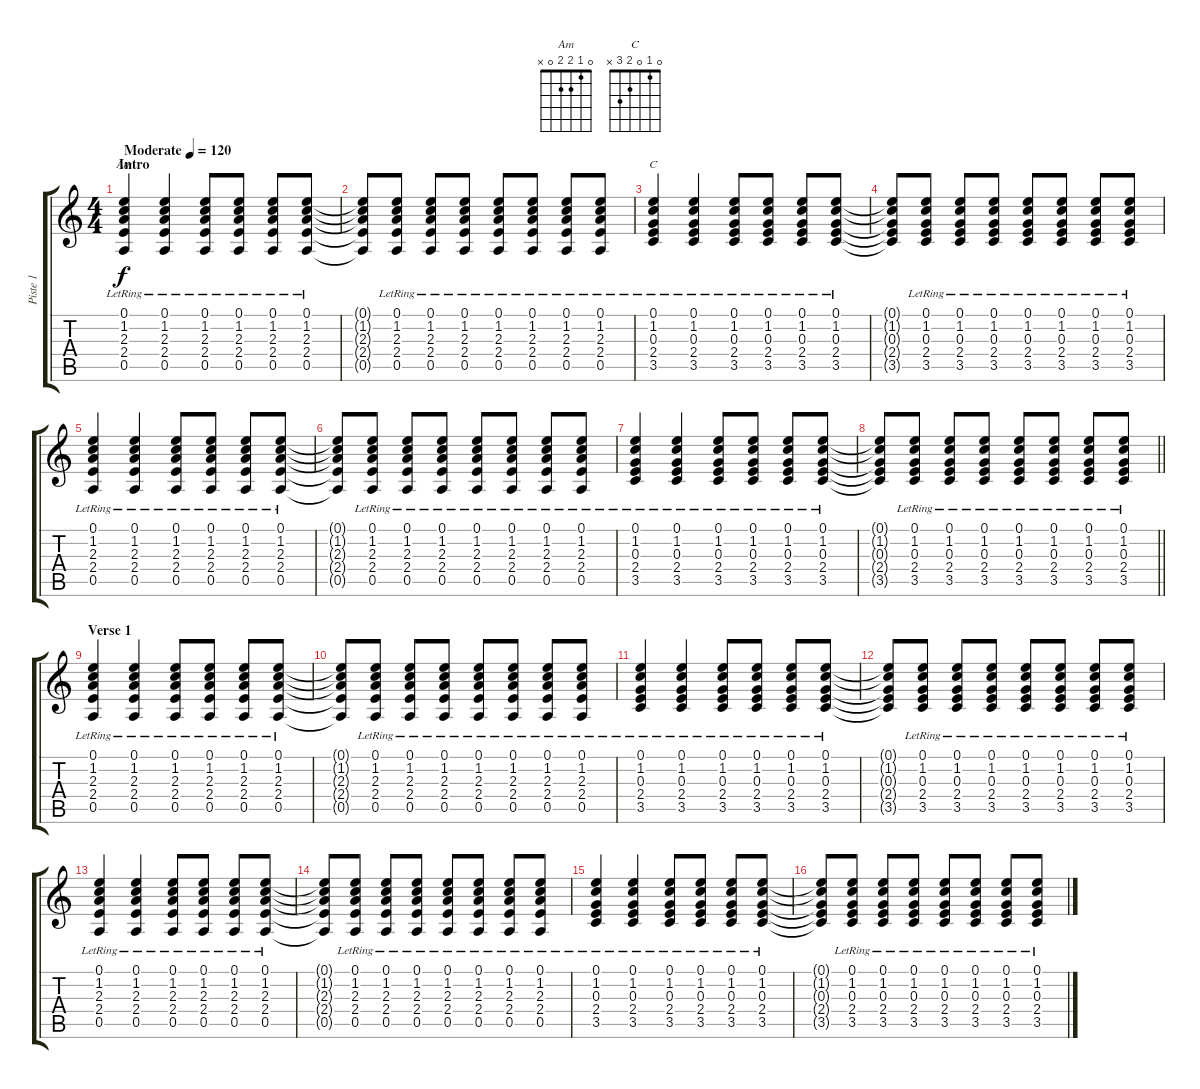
\track ("Piste 1" "Piste 1") {instrument acousticguitarsteel}
\staff {score tabs}
\tuning (E4 B3 G3 D3 A2 E2) {hide}
\chord ("Am" 0 1 2 2 0 x)
\chord ("C" 0 1 0 2 3 x)
\ts (4 4)
\section ("" "Intro")
\tempo (120 "Moderate")
\clef g2
\ks c
(0.1{lr} 1.2{lr} 2.3{lr} 2.4{lr} 0.5{lr}).4{ch "Am" dy f instrument acousticguitarsteel} (0.1{lr} 1.2{lr} 2.3{lr} 2.4{lr} 0.5{lr}).4 (0.1{lr} 1.2{lr} 2.3{lr} 2.4{lr} 0.5{lr}).8 (0.1{lr} 1.2{lr} 2.3{lr} 2.4{lr} 0.5{lr}).8 (0.1{lr} 1.2{lr} 2.3{lr} 2.4{lr} 0.5{lr}).8 (0.1{lr} 1.2{lr} 2.3{lr} 2.4{lr} 0.5{lr}).8 |
(0.1{t} 1.2{t} 2.3{t} 2.4{t} 0.5{t}).8 (0.1{lr} 1.2{lr} 2.3{lr} 2.4{lr} 0.5{lr}).8 (0.1{lr} 1.2{lr} 2.3{lr} 2.4{lr} 0.5{lr}).8 (0.1{lr} 1.2{lr} 2.3{lr} 2.4{lr} 0.5{lr}).8 (0.1{lr} 1.2{lr} 2.3{lr} 2.4{lr} 0.5{lr}).8 (0.1{lr} 1.2{lr} 2.3{lr} 2.4{lr} 0.5{lr}).8 (0.1{lr} 1.2{lr} 2.3{lr} 2.4{lr} 0.5{lr}).8 (0.1{lr} 1.2{lr} 2.3{lr} 2.4{lr} 0.5{lr}).8 |
(0.1{lr} 1.2{lr} 0.3{lr} 2.4{lr} 3.5{lr}).4{ch "C"} (0.1{lr} 1.2{lr} 0.3{lr} 2.4{lr} 3.5{lr}).4 (0.1{lr} 1.2{lr} 0.3{lr} 2.4{lr} 3.5{lr}).8 (0.1{lr} 1.2{lr} 0.3{lr} 2.4{lr} 3.5{lr}).8 (0.1{lr} 1.2{lr} 0.3{lr} 2.4{lr} 3.5{lr}).8 (0.1{lr} 1.2{lr} 0.3{lr} 2.4{lr} 3.5{lr}).8 |
(0.1{t} 1.2{t} 0.3{t} 2.4{t} 3.5{t}).8 (0.1{lr} 1.2{lr} 0.3{lr} 2.4{lr} 3.5{lr}).8 (0.1{lr} 1.2{lr} 0.3{lr} 2.4{lr} 3.5{lr}).8 (0.1{lr} 1.2{lr} 0.3{lr} 2.4{lr} 3.5{lr}).8 (0.1{lr} 1.2{lr} 0.3{lr} 2.4{lr} 3.5{lr}).8 (0.1{lr} 1.2{lr} 0.3{lr} 2.4{lr} 3.5{lr}).8 (0.1{lr} 1.2{lr} 0.3{lr} 2.4{lr} 3.5{lr}).8 (0.1{lr} 1.2{lr} 0.3{lr} 2.4{lr} 3.5{lr}).8 |
(0.1{lr} 1.2{lr} 2.3{lr} 2.4{lr} 0.5{lr}).4 (0.1{lr} 1.2{lr} 2.3{lr} 2.4{lr} 0.5{lr}).4 (0.1{lr} 1.2{lr} 2.3{lr} 2.4{lr} 0.5{lr}).8 (0.1{lr} 1.2{lr} 2.3{lr} 2.4{lr} 0.5{lr}).8 (0.1{lr} 1.2{lr} 2.3{lr} 2.4{lr} 0.5{lr}).8 (0.1{lr} 1.2{lr} 2.3{lr} 2.4{lr} 0.5{lr}).8 |
(0.1{t} 1.2{t} 2.3{t} 2.4{t} 0.5{t}).8 (0.1{lr} 1.2{lr} 2.3{lr} 2.4{lr} 0.5{lr}).8 (0.1{lr} 1.2{lr} 2.3{lr} 2.4{lr} 0.5{lr}).8 (0.1{lr} 1.2{lr} 2.3{lr} 2.4{lr} 0.5{lr}).8 (0.1{lr} 1.2{lr} 2.3{lr} 2.4{lr} 0.5{lr}).8 (0.1{lr} 1.2{lr} 2.3{lr} 2.4{lr} 0.5{lr}).8 (0.1{lr} 1.2{lr} 2.3{lr} 2.4{lr} 0.5{lr}).8 (0.1{lr} 1.2{lr} 2.3{lr} 2.4{lr} 0.5{lr}).8 |
(0.1{lr} 1.2{lr} 0.3{lr} 2.4{lr} 3.5{lr}).4 (0.1{lr} 1.2{lr} 0.3{lr} 2.4{lr} 3.5{lr}).4 (0.1{lr} 1.2{lr} 0.3{lr} 2.4{lr} 3.5{lr}).8 (0.1{lr} 1.2{lr} 0.3{lr} 2.4{lr} 3.5{lr}).8 (0.1{lr} 1.2{lr} 0.3{lr} 2.4{lr} 3.5{lr}).8 (0.1{lr} 1.2{lr} 0.3{lr} 2.4{lr} 3.5{lr}).8 |
\barLineRight lightlight
(0.1{t} 1.2{t} 0.3{t} 2.4{t} 3.5{t}).8 (0.1{lr} 1.2{lr} 0.3{lr} 2.4{lr} 3.5{lr}).8 (0.1{lr} 1.2{lr} 0.3{lr} 2.4{lr} 3.5{lr}).8 (0.1{lr} 1.2{lr} 0.3{lr} 2.4{lr} 3.5{lr}).8 (0.1{lr} 1.2{lr} 0.3{lr} 2.4{lr} 3.5{lr}).8 (0.1{lr} 1.2{lr} 0.3{lr} 2.4{lr} 3.5{lr}).8 (0.1{lr} 1.2{lr} 0.3{lr} 2.4{lr} 3.5{lr}).8 (0.1{lr} 1.2{lr} 0.3{lr} 2.4{lr} 3.5{lr}).8 |
\section ("" "Verse 1")
(0.1{lr} 1.2{lr} 2.3{lr} 2.4{lr} 0.5{lr}).4 (0.1{lr} 1.2{lr} 2.3{lr} 2.4{lr} 0.5{lr}).4 (0.1{lr} 1.2{lr} 2.3{lr} 2.4{lr} 0.5{lr}).8 (0.1{lr} 1.2{lr} 2.3{lr} 2.4{lr} 0.5{lr}).8 (0.1{lr} 1.2{lr} 2.3{lr} 2.4{lr} 0.5{lr}).8 (0.1{lr} 1.2{lr} 2.3{lr} 2.4{lr} 0.5{lr}).8 |
(0.1{t} 1.2{t} 2.3{t} 2.4{t} 0.5{t}).8 (0.1{lr} 1.2{lr} 2.3{lr} 2.4{lr} 0.5{lr}).8 (0.1{lr} 1.2{lr} 2.3{lr} 2.4{lr} 0.5{lr}).8 (0.1{lr} 1.2{lr} 2.3{lr} 2.4{lr} 0.5{lr}).8 (0.1{lr} 1.2{lr} 2.3{lr} 2.4{lr} 0.5{lr}).8 (0.1{lr} 1.2{lr} 2.3{lr} 2.4{lr} 0.5{lr}).8 (0.1{lr} 1.2{lr} 2.3{lr} 2.4{lr} 0.5{lr}).8 (0.1{lr} 1.2{lr} 2.3{lr} 2.4{lr} 0.5{lr}).8 |
(0.1{lr} 1.2{lr} 0.3{lr} 2.4{lr} 3.5{lr}).4 (0.1{lr} 1.2{lr} 0.3{lr} 2.4{lr} 3.5{lr}).4 (0.1{lr} 1.2{lr} 0.3{lr} 2.4{lr} 3.5{lr}).8 (0.1{lr} 1.2{lr} 0.3{lr} 2.4{lr} 3.5{lr}).8 (0.1{lr} 1.2{lr} 0.3{lr} 2.4{lr} 3.5{lr}).8 (0.1{lr} 1.2{lr} 0.3{lr} 2.4{lr} 3.5{lr}).8 |
(0.1{t} 1.2{t} 0.3{t} 2.4{t} 3.5{t}).8 (0.1{lr} 1.2{lr} 0.3{lr} 2.4{lr} 3.5{lr}).8 (0.1{lr} 1.2{lr} 0.3{lr} 2.4{lr} 3.5{lr}).8 (0.1{lr} 1.2{lr} 0.3{lr} 2.4{lr} 3.5{lr}).8 (0.1{lr} 1.2{lr} 0.3{lr} 2.4{lr} 3.5{lr}).8 (0.1{lr} 1.2{lr} 0.3{lr} 2.4{lr} 3.5{lr}).8 (0.1{lr} 1.2{lr} 0.3{lr} 2.4{lr} 3.5{lr}).8 (0.1{lr} 1.2{lr} 0.3{lr} 2.4{lr} 3.5{lr}).8 |
(0.1{lr} 1.2{lr} 2.3{lr} 2.4{lr} 0.5{lr}).4 (0.1{lr} 1.2{lr} 2.3{lr} 2.4{lr} 0.5{lr}).4 (0.1{lr} 1.2{lr} 2.3{lr} 2.4{lr} 0.5{lr}).8 (0.1{lr} 1.2{lr} 2.3{lr} 2.4{lr} 0.5{lr}).8 (0.1{lr} 1.2{lr} 2.3{lr} 2.4{lr} 0.5{lr}).8 (0.1{lr} 1.2{lr} 2.3{lr} 2.4{lr} 0.5{lr}).8 |
(0.1{t} 1.2{t} 2.3{t} 2.4{t} 0.5{t}).8 (0.1{lr} 1.2{lr} 2.3{lr} 2.4{lr} 0.5{lr}).8 (0.1{lr} 1.2{lr} 2.3{lr} 2.4{lr} 0.5{lr}).8 (0.1{lr} 1.2{lr} 2.3{lr} 2.4{lr} 0.5{lr}).8 (0.1{lr} 1.2{lr} 2.3{lr} 2.4{lr} 0.5{lr}).8 (0.1{lr} 1.2{lr} 2.3{lr} 2.4{lr} 0.5{lr}).8 (0.1{lr} 1.2{lr} 2.3{lr} 2.4{lr} 0.5{lr}).8 (0.1{lr} 1.2{lr} 2.3{lr} 2.4{lr} 0.5{lr}).8 |
(0.1{lr} 1.2{lr} 0.3{lr} 2.4{lr} 3.5{lr}).4 (0.1{lr} 1.2{lr} 0.3{lr} 2.4{lr} 3.5{lr}).4 (0.1{lr} 1.2{lr} 0.3{lr} 2.4{lr} 3.5{lr}).8 (0.1{lr} 1.2{lr} 0.3{lr} 2.4{lr} 3.5{lr}).8 (0.1{lr} 1.2{lr} 0.3{lr} 2.4{lr} 3.5{lr}).8 (0.1{lr} 1.2{lr} 0.3{lr} 2.4{lr} 3.5{lr}).8 |
(0.1{t} 1.2{t} 0.3{t} 2.4{t} 3.5{t}).8 (0.1{lr} 1.2{lr} 0.3{lr} 2.4{lr} 3.5{lr}).8 (0.1{lr} 1.2{lr} 0.3{lr} 2.4{lr} 3.5{lr}).8 (0.1{lr} 1.2{lr} 0.3{lr} 2.4{lr} 3.5{lr}).8 (0.1{lr} 1.2{lr} 0.3{lr} 2.4{lr} 3.5{lr}).8 (0.1{lr} 1.2{lr} 0.3{lr} 2.4{lr} 3.5{lr}).8 (0.1{lr} 1.2{lr} 0.3{lr} 2.4{lr} 3.5{lr}).8 (0.1{lr} 1.2{lr} 0.3{lr} 2.4{lr} 3.5{lr}).8
